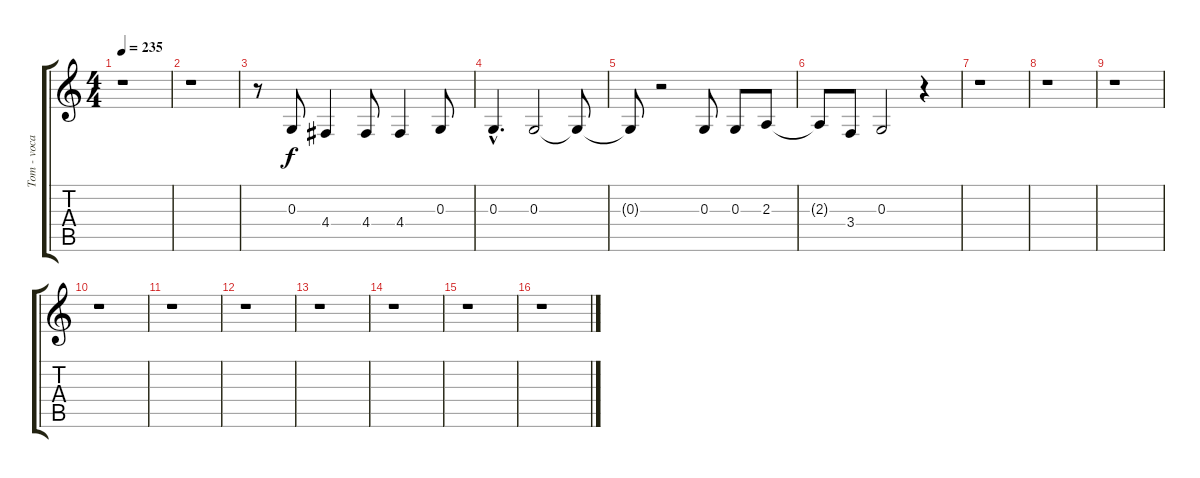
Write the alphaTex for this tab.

\track ("Tom - vocal" "Tom - voca") {instrument trombone}
\staff {score tabs}
\tuning (E4 B3 G3 D3 A2 E2) {hide}
\ts (4 4)
\tempo 235
\clef g2
\ks c
r.1{dy f} |
r.1 |
r.8 0.3.8 4.4.4 4.4.8 4.4.4 0.3.8 |
0.3{hac}.4{d} 0.3.2 0.3{t}.8 |
0.3{t}.8 r.2 0.3.8 0.3.8 2.3.8 |
2.3{t}.8 3.4.8 0.3.2 r.4 |
r.1 |
r.1 |
r.1 |
r.1 |
r.1 |
r.1 |
r.1 |
r.1 |
r.1 |
r.1
